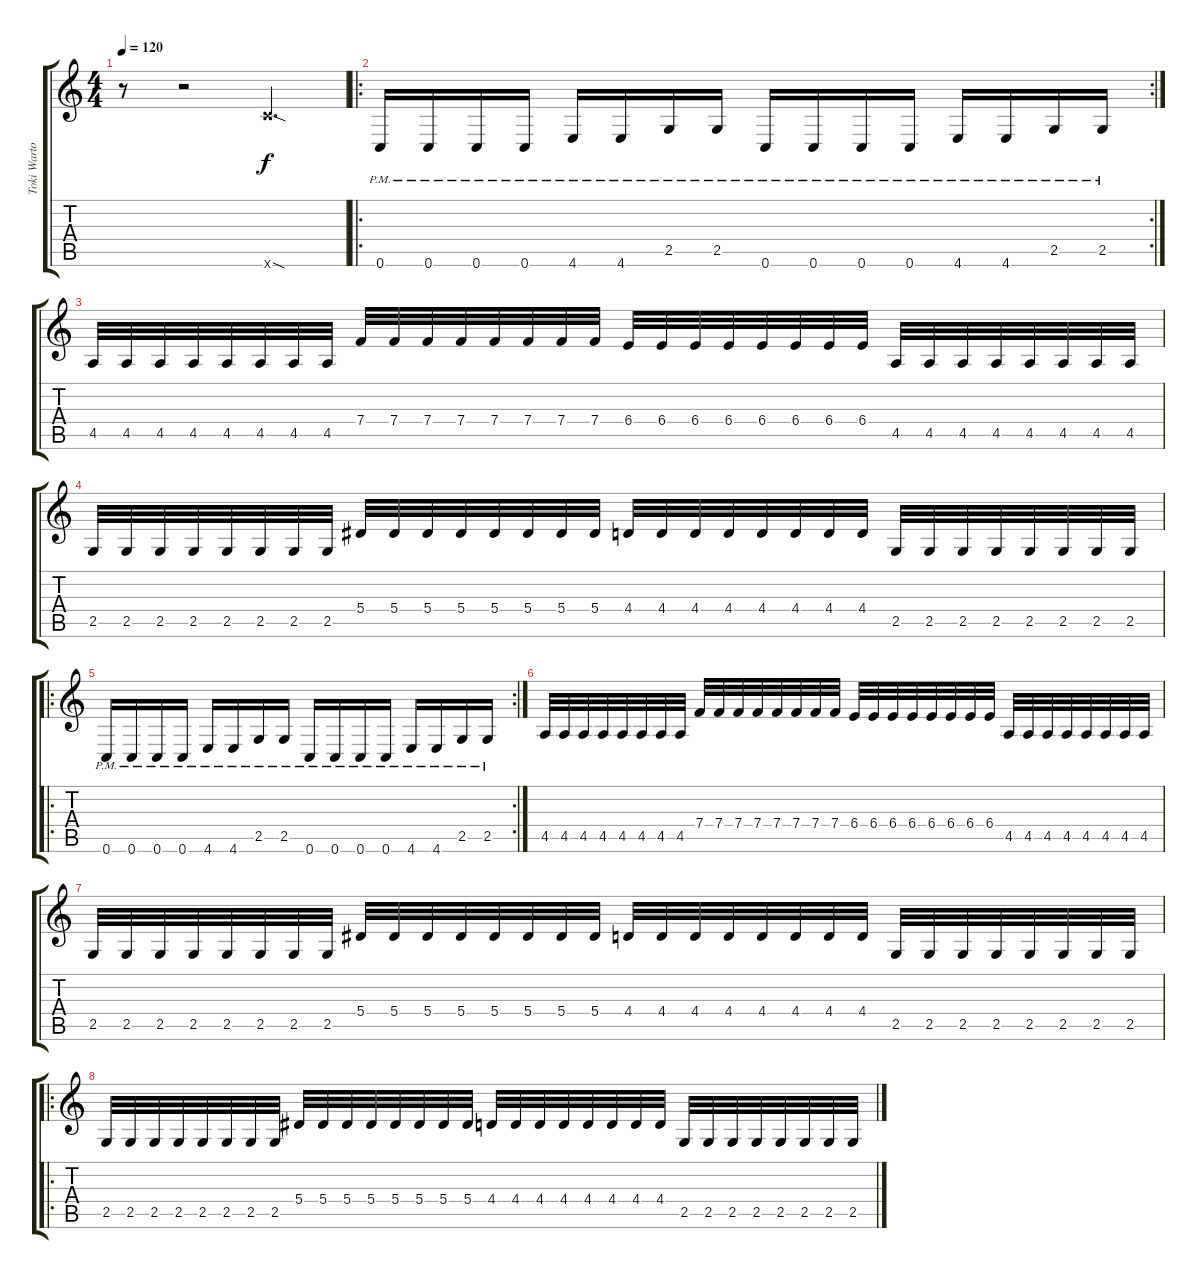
\track ("Toki Wartooth" "Toki Warto") {instrument distortionguitar}
\staff {score tabs}
\tuning (C4 G3 Eb3 Bb2 F2 C2) {hide}
\ts (4 4)
\tempo 120
\clef g2
\ks c
r.8{dy f instrument distortionguitar} r.2 12.6{sod x}.4{d} |
\ro
\rc 2
0.6{pm}.16 0.6{pm}.16 0.6{pm}.16 0.6{pm}.16 4.6{pm}.16 4.6{pm}.16 2.5{pm}.16 2.5{pm}.16 0.6{pm}.16 0.6{pm}.16 0.6{pm}.16 0.6{pm}.16 4.6{pm}.16 4.6{pm}.16 2.5{pm}.16 2.5{pm}.16 |
4.5.32 4.5.32 4.5.32 4.5.32 4.5.32 4.5.32 4.5.32 4.5.32 7.4.32 7.4.32 7.4.32 7.4.32 7.4.32 7.4.32 7.4.32 7.4.32 6.4.32 6.4.32 6.4.32 6.4.32 6.4.32 6.4.32 6.4.32 6.4.32 4.5.32 4.5.32 4.5.32 4.5.32 4.5.32 4.5.32 4.5.32 4.5.32 |
2.5.32 2.5.32 2.5.32 2.5.32 2.5.32 2.5.32 2.5.32 2.5.32 5.4.32 5.4.32 5.4.32 5.4.32 5.4.32 5.4.32 5.4.32 5.4.32 4.4.32 4.4.32 4.4.32 4.4.32 4.4.32 4.4.32 4.4.32 4.4.32 2.5.32 2.5.32 2.5.32 2.5.32 2.5.32 2.5.32 2.5.32 2.5.32 |
\ro
\rc 2
0.6{pm}.16 0.6{pm}.16 0.6{pm}.16 0.6{pm}.16 4.6{pm}.16 4.6{pm}.16 2.5{pm}.16 2.5{pm}.16 0.6{pm}.16 0.6{pm}.16 0.6{pm}.16 0.6{pm}.16 4.6{pm}.16 4.6{pm}.16 2.5{pm}.16 2.5{pm}.16 |
4.5.32 4.5.32 4.5.32 4.5.32 4.5.32 4.5.32 4.5.32 4.5.32 7.4.32 7.4.32 7.4.32 7.4.32 7.4.32 7.4.32 7.4.32 7.4.32 6.4.32 6.4.32 6.4.32 6.4.32 6.4.32 6.4.32 6.4.32 6.4.32 4.5.32 4.5.32 4.5.32 4.5.32 4.5.32 4.5.32 4.5.32 4.5.32 |
2.5.32 2.5.32 2.5.32 2.5.32 2.5.32 2.5.32 2.5.32 2.5.32 5.4.32 5.4.32 5.4.32 5.4.32 5.4.32 5.4.32 5.4.32 5.4.32 4.4.32 4.4.32 4.4.32 4.4.32 4.4.32 4.4.32 4.4.32 4.4.32 2.5.32 2.5.32 2.5.32 2.5.32 2.5.32 2.5.32 2.5.32 2.5.32 |
\ro
2.5.32 2.5.32 2.5.32 2.5.32 2.5.32 2.5.32 2.5.32 2.5.32 5.4.32 5.4.32 5.4.32 5.4.32 5.4.32 5.4.32 5.4.32 5.4.32 4.4.32 4.4.32 4.4.32 4.4.32 4.4.32 4.4.32 4.4.32 4.4.32 2.5.32 2.5.32 2.5.32 2.5.32 2.5.32 2.5.32 2.5.32 2.5.32
